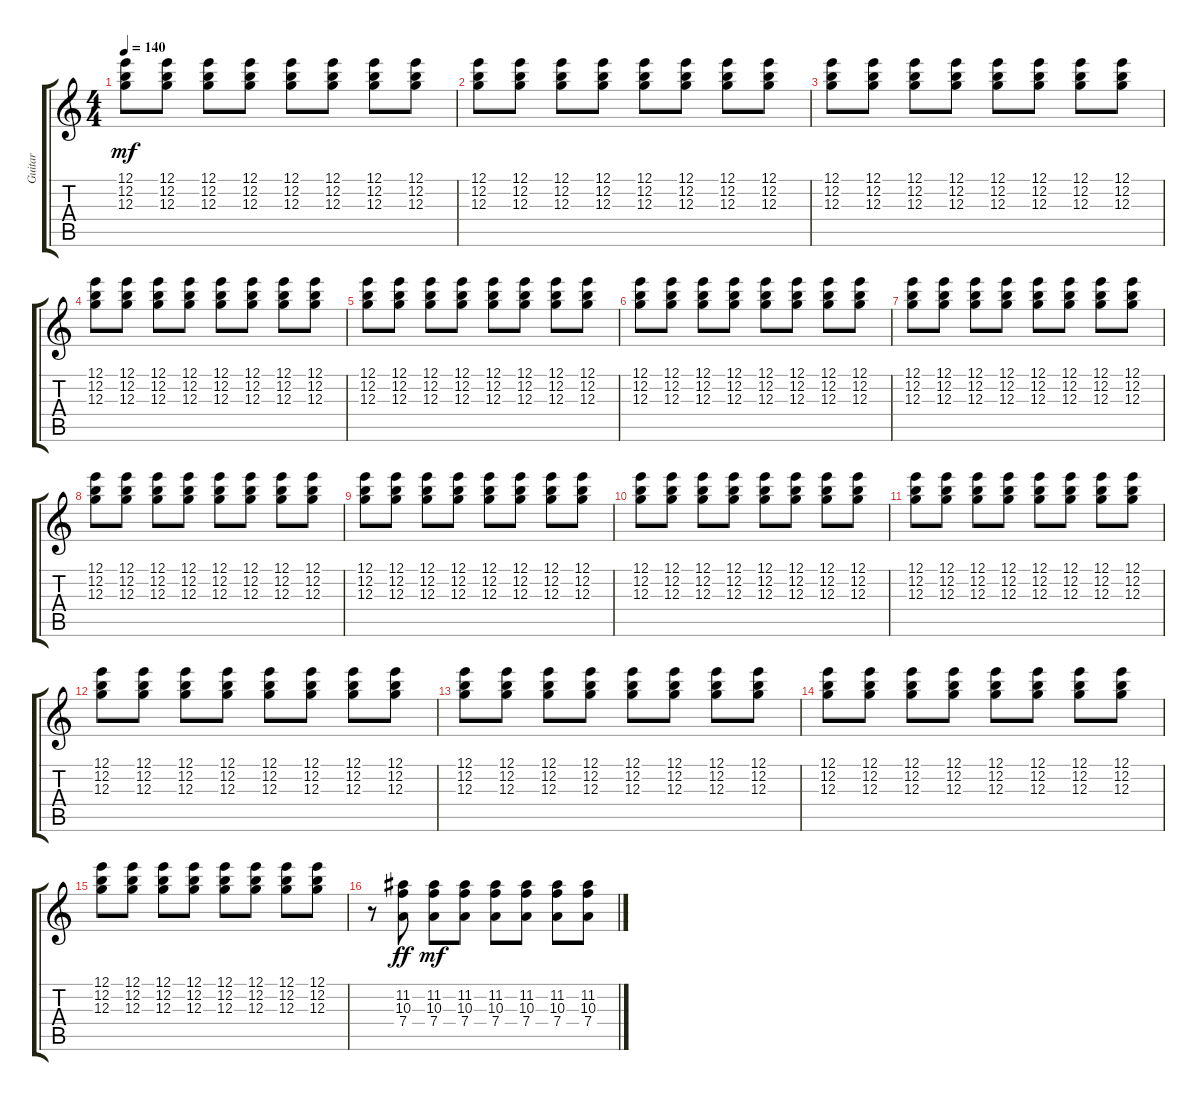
\track ("Guitar" "Guitar") {instrument electricguitarclean}
\staff {score tabs}
\tuning (E4 B3 G3 D3 A2 E2) {hide}
\ts (4 4)
\tempo 140
\clef g2
\ks c
(12.1 12.2 12.3).8{dy mf} (12.1 12.2 12.3).8 (12.1 12.2 12.3).8 (12.1 12.2 12.3).8 (12.1 12.2 12.3).8 (12.1 12.2 12.3).8 (12.1 12.2 12.3).8 (12.1 12.2 12.3).8 |
(12.1 12.2 12.3).8 (12.1 12.2 12.3).8 (12.1 12.2 12.3).8 (12.1 12.2 12.3).8 (12.1 12.2 12.3).8 (12.1 12.2 12.3).8 (12.1 12.2 12.3).8 (12.1 12.2 12.3).8 |
(12.1 12.2 12.3).8 (12.1 12.2 12.3).8 (12.1 12.2 12.3).8 (12.1 12.2 12.3).8 (12.1 12.2 12.3).8 (12.1 12.2 12.3).8 (12.1 12.2 12.3).8 (12.1 12.2 12.3).8 |
(12.1 12.2 12.3).8 (12.1 12.2 12.3).8 (12.1 12.2 12.3).8 (12.1 12.2 12.3).8 (12.1 12.2 12.3).8 (12.1 12.2 12.3).8 (12.1 12.2 12.3).8 (12.1 12.2 12.3).8 |
(12.1 12.2 12.3).8 (12.1 12.2 12.3).8 (12.1 12.2 12.3).8 (12.1 12.2 12.3).8 (12.1 12.2 12.3).8 (12.1 12.2 12.3).8 (12.1 12.2 12.3).8 (12.1 12.2 12.3).8 |
(12.1 12.2 12.3).8 (12.1 12.2 12.3).8 (12.1 12.2 12.3).8 (12.1 12.2 12.3).8 (12.1 12.2 12.3).8 (12.1 12.2 12.3).8 (12.1 12.2 12.3).8 (12.1 12.2 12.3).8 |
(12.1 12.2 12.3).8 (12.1 12.2 12.3).8 (12.1 12.2 12.3).8 (12.1 12.2 12.3).8 (12.1 12.2 12.3).8 (12.1 12.2 12.3).8 (12.1 12.2 12.3).8 (12.1 12.2 12.3).8 |
(12.1 12.2 12.3).8 (12.1 12.2 12.3).8 (12.1 12.2 12.3).8 (12.1 12.2 12.3).8 (12.1 12.2 12.3).8 (12.1 12.2 12.3).8 (12.1 12.2 12.3).8 (12.1 12.2 12.3).8 |
(12.1 12.2 12.3).8 (12.1 12.2 12.3).8 (12.1 12.2 12.3).8 (12.1 12.2 12.3).8 (12.1 12.2 12.3).8 (12.1 12.2 12.3).8 (12.1 12.2 12.3).8 (12.1 12.2 12.3).8 |
(12.1 12.2 12.3).8 (12.1 12.2 12.3).8 (12.1 12.2 12.3).8 (12.1 12.2 12.3).8 (12.1 12.2 12.3).8 (12.1 12.2 12.3).8 (12.1 12.2 12.3).8 (12.1 12.2 12.3).8 |
(12.1 12.2 12.3).8 (12.1 12.2 12.3).8 (12.1 12.2 12.3).8 (12.1 12.2 12.3).8 (12.1 12.2 12.3).8 (12.1 12.2 12.3).8 (12.1 12.2 12.3).8 (12.1 12.2 12.3).8 |
(12.1 12.2 12.3).8 (12.1 12.2 12.3).8 (12.1 12.2 12.3).8 (12.1 12.2 12.3).8 (12.1 12.2 12.3).8 (12.1 12.2 12.3).8 (12.1 12.2 12.3).8 (12.1 12.2 12.3).8 |
(12.1 12.2 12.3).8 (12.1 12.2 12.3).8 (12.1 12.2 12.3).8 (12.1 12.2 12.3).8 (12.1 12.2 12.3).8 (12.1 12.2 12.3).8 (12.1 12.2 12.3).8 (12.1 12.2 12.3).8 |
(12.1 12.2 12.3).8 (12.1 12.2 12.3).8 (12.1 12.2 12.3).8 (12.1 12.2 12.3).8 (12.1 12.2 12.3).8 (12.1 12.2 12.3).8 (12.1 12.2 12.3).8 (12.1 12.2 12.3).8 |
(12.1 12.2 12.3).8 (12.1 12.2 12.3).8 (12.1 12.2 12.3).8 (12.1 12.2 12.3).8 (12.1 12.2 12.3).8 (12.1 12.2 12.3).8 (12.1 12.2 12.3).8 (12.1 12.2 12.3).8 |
r.8 (11.2 10.3 7.4).8{dy ff} (11.2 10.3 7.4).8{dy mf} (11.2 10.3 7.4).8 (11.2 10.3 7.4).8 (11.2 10.3 7.4).8 (11.2 10.3 7.4).8 (11.2 10.3 7.4).8
